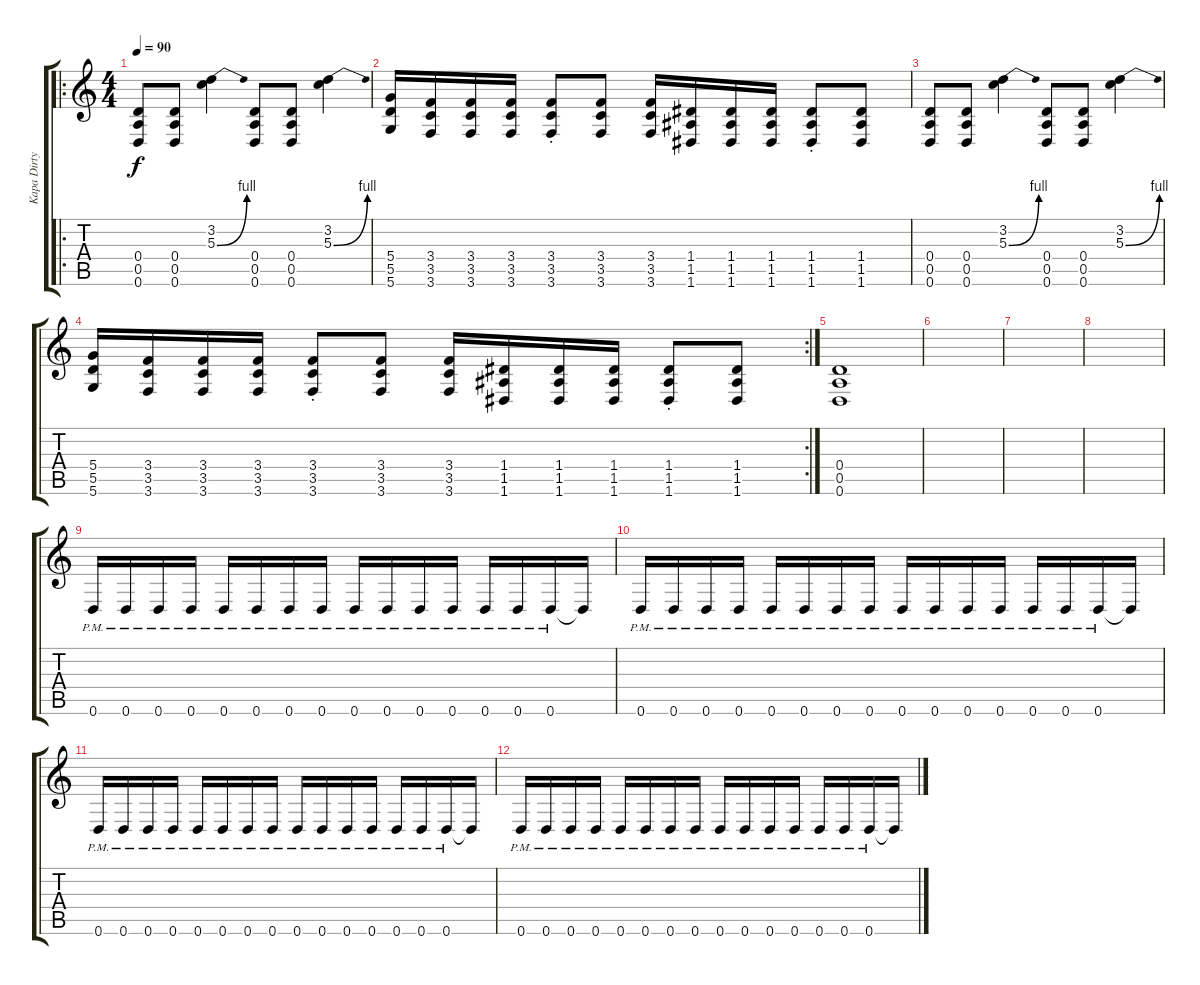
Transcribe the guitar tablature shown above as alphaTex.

\track ("Kapa Dirty" "Kapa Dirty") {instrument distortionguitar}
\staff {score tabs}
\tuning (E4 B3 G3 D3 A2 D2) {hide}
\ro
\ts (4 4)
\tempo 90
\clef g2
\ks c
(0.4 0.5 0.6).8{dy f} (0.4 0.5 0.6).8 (3.2 5.3{be (bend 0 0 60 4)}).4 (0.4 0.5 0.6).8 (0.4 0.5 0.6).8 (3.2 5.3{be (bend 0 0 60 4)}).4 |
(5.4 5.5 5.6).16 (3.4 3.5 3.6).16 (3.4 3.5 3.6).16 (3.4 3.5 3.6).16 (3.4{st} 3.5{st} 3.6{st}).8 (3.4 3.5 3.6).8 (3.4 3.5 3.6).16 (1.4 1.5 1.6).16 (1.4 1.5 1.6).16 (1.4 1.5 1.6).16 (1.4{st} 1.5{st} 1.6{st}).8 (1.4 1.5 1.6).8 |
(0.4 0.5 0.6).8 (0.4 0.5 0.6).8 (3.2 5.3{be (bend 0 0 60 4)}).4 (0.4 0.5 0.6).8 (0.4 0.5 0.6).8 (3.2 5.3{be (bend 0 0 60 4)}).4 |
\rc 2
(5.4 5.5 5.6).16 (3.4 3.5 3.6).16 (3.4 3.5 3.6).16 (3.4 3.5 3.6).16 (3.4{st} 3.5{st} 3.6{st}).8 (3.4 3.5 3.6).8 (3.4 3.5 3.6).16 (1.4 1.5 1.6).16 (1.4 1.5 1.6).16 (1.4 1.5 1.6).16 (1.4{st} 1.5{st} 1.6{st}).8 (1.4 1.5 1.6).8 |
(0.4 0.5 0.6).1 |
|
|
|
0.6{pm}.16 0.6{pm}.16 0.6{pm}.16 0.6{pm}.16 0.6{pm}.16 0.6{pm}.16 0.6{pm}.16 0.6{pm}.16 0.6{pm}.16 0.6{pm}.16 0.6{pm}.16 0.6{pm}.16 0.6{pm}.16 0.6{pm}.16 0.6{pm}.16 0.6{t}.16 |
0.6{pm}.16 0.6{pm}.16 0.6{pm}.16 0.6{pm}.16 0.6{pm}.16 0.6{pm}.16 0.6{pm}.16 0.6{pm}.16 0.6{pm}.16 0.6{pm}.16 0.6{pm}.16 0.6{pm}.16 0.6{pm}.16 0.6{pm}.16 0.6{pm}.16 0.6{t}.16 |
0.6{pm}.16 0.6{pm}.16 0.6{pm}.16 0.6{pm}.16 0.6{pm}.16 0.6{pm}.16 0.6{pm}.16 0.6{pm}.16 0.6{pm}.16 0.6{pm}.16 0.6{pm}.16 0.6{pm}.16 0.6{pm}.16 0.6{pm}.16 0.6{pm}.16 0.6{t}.16 |
0.6{pm}.16 0.6{pm}.16 0.6{pm}.16 0.6{pm}.16 0.6{pm}.16 0.6{pm}.16 0.6{pm}.16 0.6{pm}.16 0.6{pm}.16 0.6{pm}.16 0.6{pm}.16 0.6{pm}.16 0.6{pm}.16 0.6{pm}.16 0.6{pm}.16 0.6{t}.16
